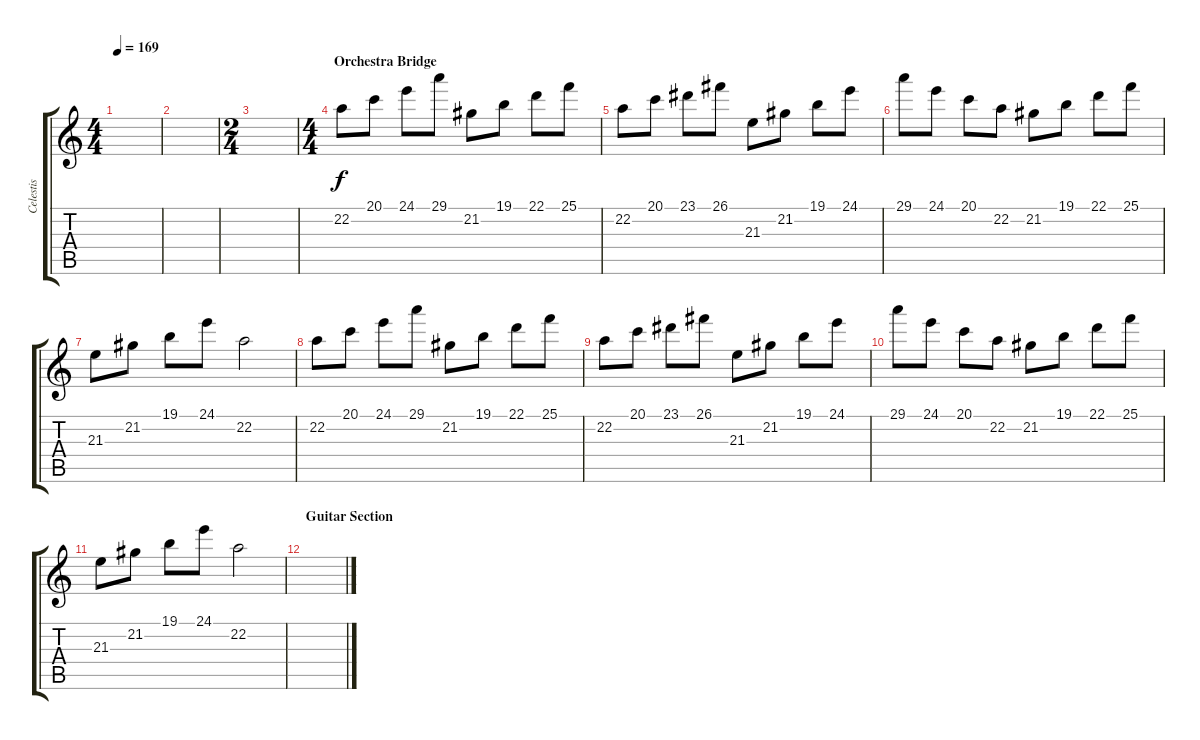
\track ("Celestis" "Celestis") {instrument stringensemble1}
\staff {score tabs}
\tuning (E4 B3 G3 D3 A2 E2) {hide}
\ts (4 4)
\tempo 169
\clef g2
\ks c
|
|
\ts (2 4)
|
\ts (4 4)
\section ("" "Orchestra Bridge")
22.2.8 20.1.8 24.1.8 29.1.8 21.2.8 19.1.8 22.1.8 25.1.8 |
22.2.8 20.1.8 23.1.8 26.1.8 21.3.8 21.2.8 19.1.8 24.1.8 |
29.1.8 24.1.8 20.1.8 22.2.8 21.2.8 19.1.8 22.1.8 25.1.8 |
21.3.8 21.2.8 19.1.8 24.1.8 22.2.2 |
22.2.8 20.1.8 24.1.8 29.1.8 21.2.8 19.1.8 22.1.8 25.1.8 |
22.2.8 20.1.8 23.1.8 26.1.8 21.3.8 21.2.8 19.1.8 24.1.8 |
29.1.8 24.1.8 20.1.8 22.2.8 21.2.8 19.1.8 22.1.8 25.1.8 |
21.3.8 21.2.8 19.1.8 24.1.8 22.2.2 |
\section ("" "Guitar Section")
